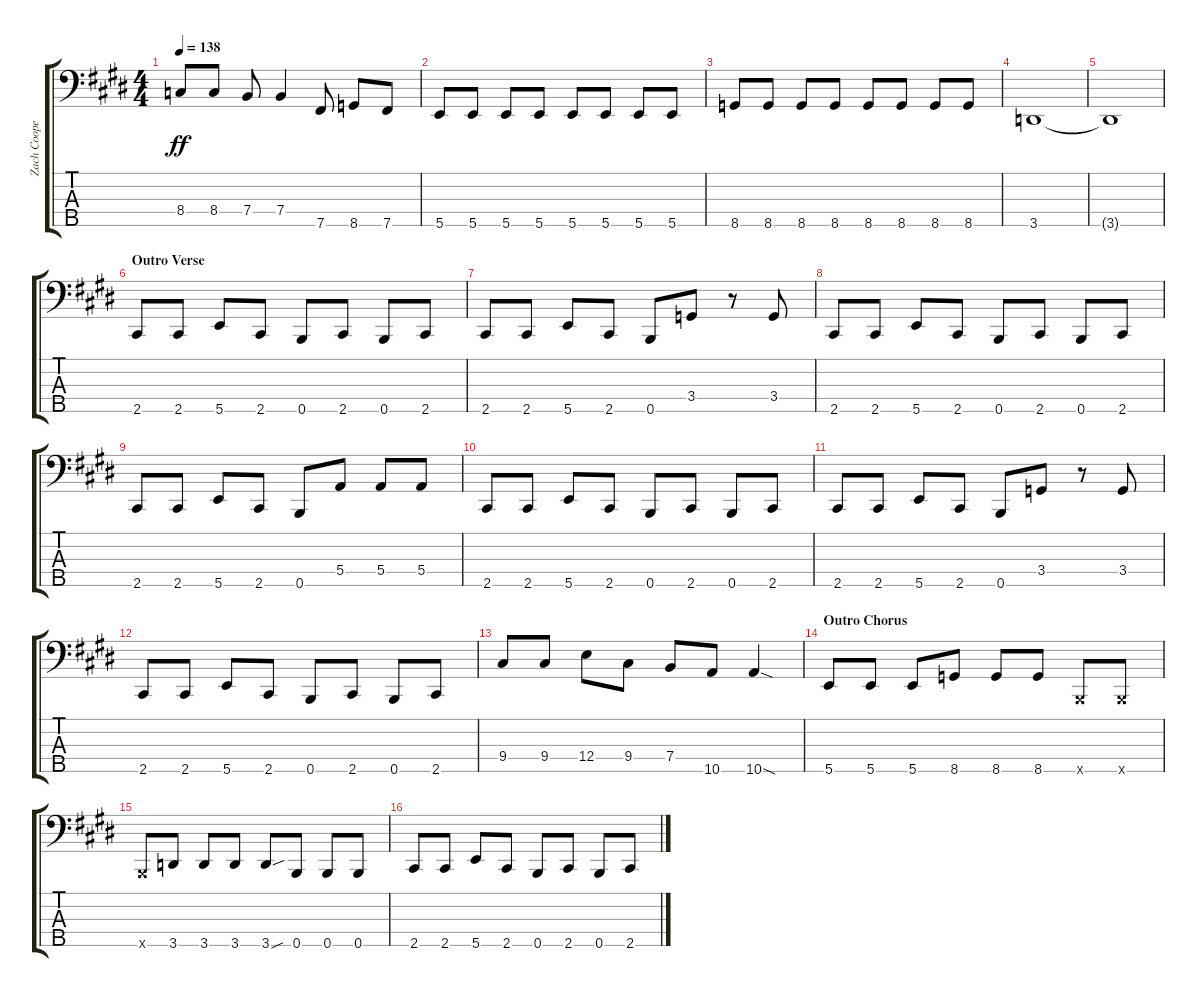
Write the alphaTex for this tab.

\track ("Zach Cooper (5 String)" "Zach Coope") {instrument electricbassfinger}
\staff {score tabs}
\tuning (G2 D2 A1 E1 B0) {hide}
\ts (4 4)
\tempo 138
\clef f4
\ks c#minor
8.4.8{dy ff} 8.4.8 7.4.8 7.4.4 7.5.8 8.5.8 7.5.8 |
5.5.8 5.5.8 5.5.8 5.5.8 5.5.8 5.5.8 5.5.8 5.5.8 |
8.5.8 8.5.8 8.5.8 8.5.8 8.5.8 8.5.8 8.5.8 8.5.8 |
3.5.1 |
3.5{t}.1 |
\section ("" "Outro Verse")
2.5.8 2.5.8 5.5.8 2.5.8 0.5.8 2.5.8 0.5.8 2.5.8 |
2.5.8 2.5.8 5.5.8 2.5.8 0.5.8 3.4.8 r.8 3.4.8 |
2.5.8 2.5.8 5.5.8 2.5.8 0.5.8 2.5.8 0.5.8 2.5.8 |
2.5.8 2.5.8 5.5.8 2.5.8 0.5.8 5.4.8 5.4.8 5.4.8 |
2.5.8 2.5.8 5.5.8 2.5.8 0.5.8 2.5.8 0.5.8 2.5.8 |
2.5.8 2.5.8 5.5.8 2.5.8 0.5.8 3.4.8 r.8 3.4.8 |
2.5.8 2.5.8 5.5.8 2.5.8 0.5.8 2.5.8 0.5.8 2.5.8 |
9.4.8 9.4.8 12.4.8 9.4.8 7.4.8 10.5.8 10.5{sod}.4 |
\section ("" "Outro Chorus")
5.5.8 5.5.8 5.5.8 8.5.8 8.5.8 8.5.8 0.5{x}.8 0.5{x}.8 |
0.5{x}.8 3.5.8 3.5.8 3.5.8 3.5{sou}.8 0.5.8 0.5.8 0.5.8 |
2.5.8 2.5.8 5.5.8 2.5.8 0.5.8 2.5.8 0.5.8 2.5.8
